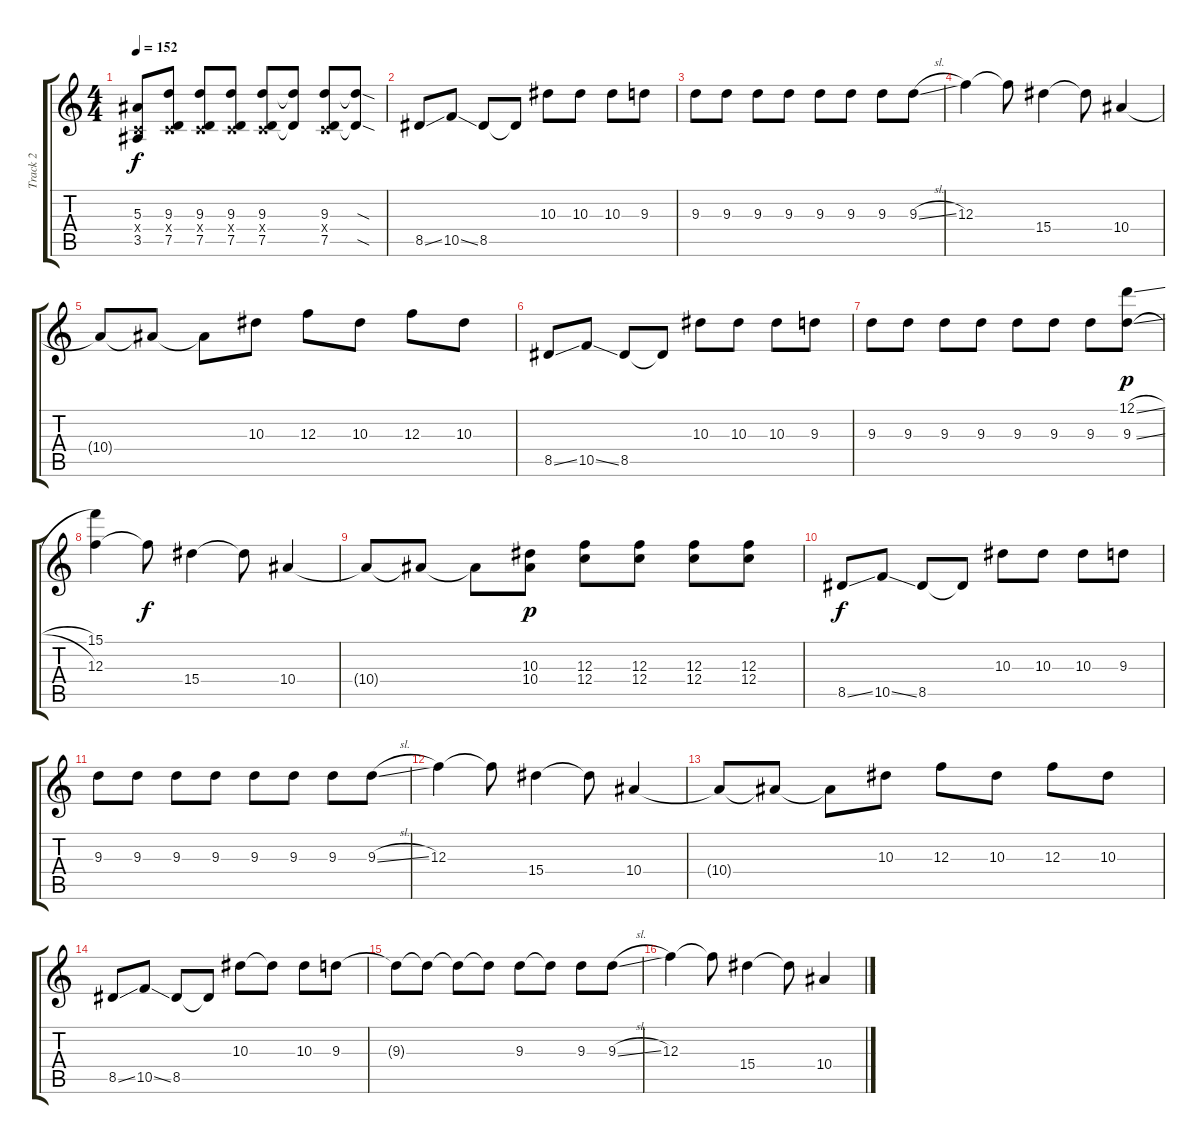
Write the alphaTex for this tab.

\track ("Track 2" "Track 2") {instrument electricguitarclean}
\staff {score tabs}
\tuning (D4 A3 F3 C3 G2 C2) {hide}
\ts (4 4)
\tempo 152
\clef g2
\ks c
(5.3 0.4{x} 3.5).8{dy f} (9.3 0.4{x} 7.5).8 (9.3 0.4{x} 7.5).8 (9.3 0.4{x} 7.5).8 (9.3 0.4{x} 7.5).8 (9.3{t} 7.5{t}).8 (9.3 0.4{x} 7.5).8 (9.3{sod t} 7.5{sod t}).8 |
8.5{ss}.8{instrument overdrivenguitar} 10.5{ss}.8 8.5.8 8.5{t}.8 10.3.8 10.3.8 10.3.8 9.3.8 |
9.3.8 9.3.8 9.3.8 9.3.8 9.3.8 9.3.8 9.3.8 9.3{sl}.8 |
12.3.4 12.3{t}.8 15.4.4 15.4{t}.8 10.4.4 |
10.4{t}.8 10.4{t}.8 10.4{t}.8 10.3.8 12.3.8 10.3.8 12.3.8 10.3.8 |
8.5{ss}.8 10.5{ss}.8 8.5.8 8.5{t}.8 10.3.8 10.3.8 10.3.8 9.3.8 |
9.3.8 9.3.8 9.3.8 9.3.8 9.3.8 9.3.8 9.3.8 (12.1{sl} 9.3{sl}).8{dy p} |
(15.1 12.3).4 12.3{t}.8{dy f} 15.4.4 15.4{t}.8 10.4.4 |
10.4{t}.8 10.4{t}.8 10.4{t}.8 (10.3 10.4).8{dy p} (12.3 12.4).8 (12.3 12.4).8 (12.3 12.4).8 (12.3 12.4).8 |
8.5{ss}.8{dy f} 10.5{ss}.8 8.5.8 8.5{t}.8 10.3.8 10.3.8 10.3.8 9.3.8 |
9.3.8 9.3.8 9.3.8 9.3.8 9.3.8 9.3.8 9.3.8 9.3{sl}.8 |
12.3.4 12.3{t}.8 15.4.4 15.4{t}.8 10.4.4 |
10.4{t}.8 10.4{t}.8 10.4{t}.8 10.3.8 12.3.8 10.3.8 12.3.8 10.3.8 |
8.5{ss}.8 10.5{ss}.8 8.5.8 8.5{t}.8 10.3.8 10.3{t}.8 10.3.8 9.3.8 |
9.3{t}.8 9.3{t}.8 9.3{t}.8 9.3{t}.8 9.3.8 9.3{t}.8 9.3.8 9.3{sl}.8 |
12.3.4 12.3{t}.8 15.4.4 15.4{t}.8 10.4.4
